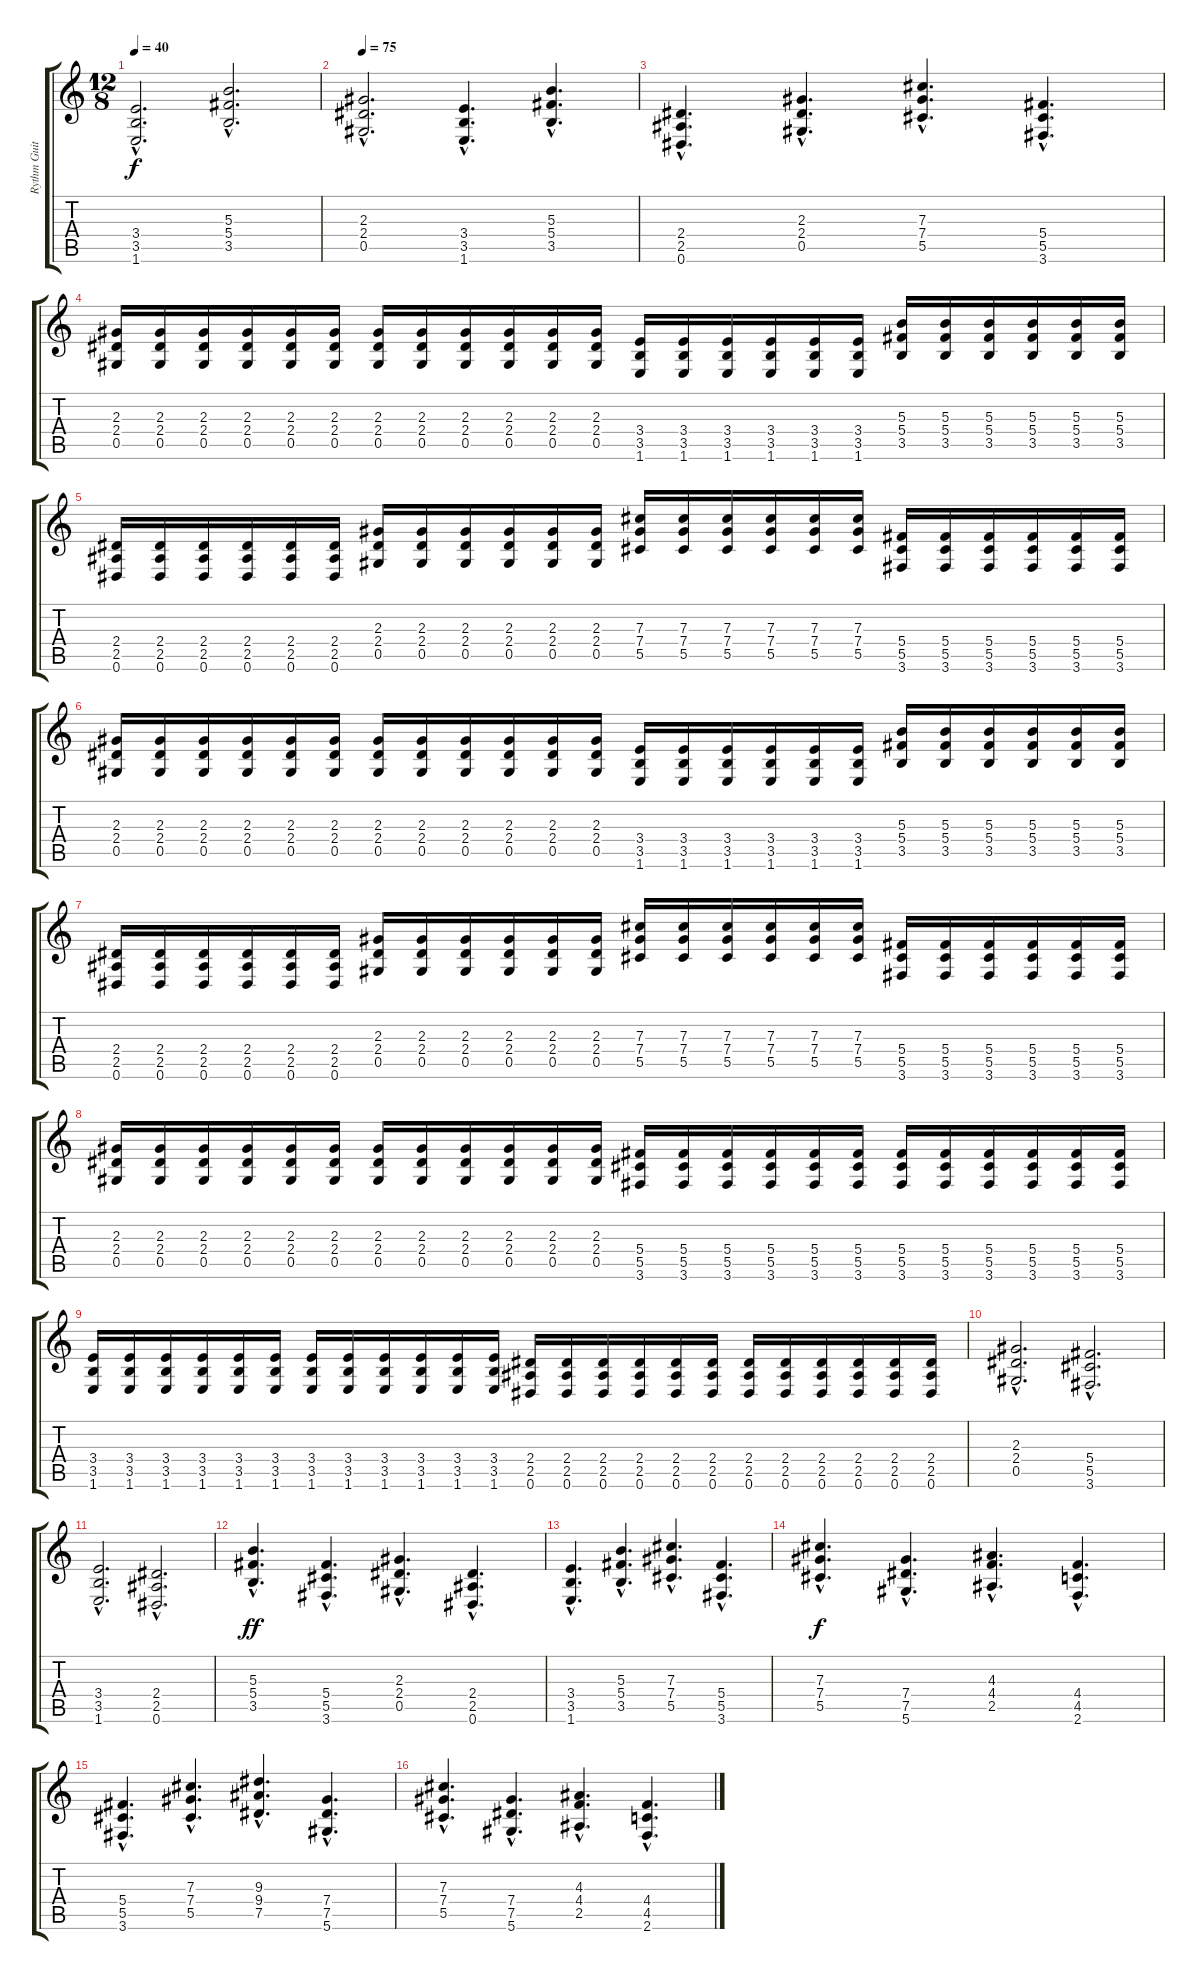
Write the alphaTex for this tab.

\track ("Rythm Guitar" "Rythm Guit") {instrument distortionguitar}
\staff {score tabs}
\tuning (Eb4 Bb3 Gb3 Db3 Ab2 Eb2) {hide}
\ts (12 8)
\tempo 40
\clef g2
\ks c
(3.4{hac} 3.5{hac} 1.6{hac}).2{d dy f} (5.3{hac} 5.4{hac} 3.5{hac}).2{d} |
\tempo 75
(2.3{hac} 2.4{hac} 0.5{hac}).2{d} (3.4{hac} 3.5{hac} 1.6{hac}).4{d} (5.3{hac} 5.4{hac} 3.5{hac}).4{d} |
(2.4{hac} 2.5{hac} 0.6{hac}).4{d} (2.3{hac} 2.4{hac} 0.5{hac}).4{d} (7.3{hac} 7.4{hac} 5.5{hac}).4{d} (5.4{hac} 5.5{hac} 3.6{hac}).4{d} |
(2.3 2.4 0.5).16 (2.3 2.4 0.5).16 (2.3 2.4 0.5).16 (2.3 2.4 0.5).16 (2.3 2.4 0.5).16 (2.3 2.4 0.5).16 (2.3 2.4 0.5).16 (2.3 2.4 0.5).16 (2.3 2.4 0.5).16 (2.3 2.4 0.5).16 (2.3 2.4 0.5).16 (2.3 2.4 0.5).16 (3.4 3.5 1.6).16 (3.4 3.5 1.6).16 (3.4 3.5 1.6).16 (3.4 3.5 1.6).16 (3.4 3.5 1.6).16 (3.4 3.5 1.6).16 (5.3 5.4 3.5).16 (5.3 5.4 3.5).16 (5.3 5.4 3.5).16 (5.3 5.4 3.5).16 (5.3 5.4 3.5).16 (5.3 5.4 3.5).16 |
(2.4 2.5 0.6).16 (2.4 2.5 0.6).16 (2.4 2.5 0.6).16 (2.4 2.5 0.6).16 (2.4 2.5 0.6).16 (2.4 2.5 0.6).16 (2.3 2.4 0.5).16 (2.3 2.4 0.5).16 (2.3 2.4 0.5).16 (2.3 2.4 0.5).16 (2.3 2.4 0.5).16 (2.3 2.4 0.5).16 (7.3 7.4 5.5).16 (7.3 7.4 5.5).16 (7.3 7.4 5.5).16 (7.3 7.4 5.5).16 (7.3 7.4 5.5).16 (7.3 7.4 5.5).16 (5.4 5.5 3.6).16 (5.4 5.5 3.6).16 (5.4 5.5 3.6).16 (5.4 5.5 3.6).16 (5.4 5.5 3.6).16 (5.4 5.5 3.6).16 |
(2.3 2.4 0.5).16 (2.3 2.4 0.5).16 (2.3 2.4 0.5).16 (2.3 2.4 0.5).16 (2.3 2.4 0.5).16 (2.3 2.4 0.5).16 (2.3 2.4 0.5).16 (2.3 2.4 0.5).16 (2.3 2.4 0.5).16 (2.3 2.4 0.5).16 (2.3 2.4 0.5).16 (2.3 2.4 0.5).16 (3.4 3.5 1.6).16 (3.4 3.5 1.6).16 (3.4 3.5 1.6).16 (3.4 3.5 1.6).16 (3.4 3.5 1.6).16 (3.4 3.5 1.6).16 (5.3 5.4 3.5).16 (5.3 5.4 3.5).16 (5.3 5.4 3.5).16 (5.3 5.4 3.5).16 (5.3 5.4 3.5).16 (5.3 5.4 3.5).16 |
(2.4 2.5 0.6).16 (2.4 2.5 0.6).16 (2.4 2.5 0.6).16 (2.4 2.5 0.6).16 (2.4 2.5 0.6).16 (2.4 2.5 0.6).16 (2.3 2.4 0.5).16 (2.3 2.4 0.5).16 (2.3 2.4 0.5).16 (2.3 2.4 0.5).16 (2.3 2.4 0.5).16 (2.3 2.4 0.5).16 (7.3 7.4 5.5).16 (7.3 7.4 5.5).16 (7.3 7.4 5.5).16 (7.3 7.4 5.5).16 (7.3 7.4 5.5).16 (7.3 7.4 5.5).16 (5.4 5.5 3.6).16 (5.4 5.5 3.6).16 (5.4 5.5 3.6).16 (5.4 5.5 3.6).16 (5.4 5.5 3.6).16 (5.4 5.5 3.6).16 |
(2.3 2.4 0.5).16 (2.3 2.4 0.5).16 (2.3 2.4 0.5).16 (2.3 2.4 0.5).16 (2.3 2.4 0.5).16 (2.3 2.4 0.5).16 (2.3 2.4 0.5).16 (2.3 2.4 0.5).16 (2.3 2.4 0.5).16 (2.3 2.4 0.5).16 (2.3 2.4 0.5).16 (2.3 2.4 0.5).16 (5.4 5.5 3.6).16 (5.4 5.5 3.6).16 (5.4 5.5 3.6).16 (5.4 5.5 3.6).16 (5.4 5.5 3.6).16 (5.4 5.5 3.6).16 (5.4 5.5 3.6).16 (5.4 5.5 3.6).16 (5.4 5.5 3.6).16 (5.4 5.5 3.6).16 (5.4 5.5 3.6).16 (5.4 5.5 3.6).16 |
(3.4 3.5 1.6).16 (3.4 3.5 1.6).16 (3.4 3.5 1.6).16 (3.4 3.5 1.6).16 (3.4 3.5 1.6).16 (3.4 3.5 1.6).16 (3.4 3.5 1.6).16 (3.4 3.5 1.6).16 (3.4 3.5 1.6).16 (3.4 3.5 1.6).16 (3.4 3.5 1.6).16 (3.4 3.5 1.6).16 (2.4 2.5 0.6).16 (2.4 2.5 0.6).16 (2.4 2.5 0.6).16 (2.4 2.5 0.6).16 (2.4 2.5 0.6).16 (2.4 2.5 0.6).16 (2.4 2.5 0.6).16 (2.4 2.5 0.6).16 (2.4 2.5 0.6).16 (2.4 2.5 0.6).16 (2.4 2.5 0.6).16 (2.4 2.5 0.6).16 |
(2.3{hac} 2.4{hac} 0.5{hac}).2{d} (5.4{hac} 5.5{hac} 3.6{hac}).2{d} |
(3.4{hac} 3.5{hac} 1.6{hac}).2{d} (2.4{hac} 2.5{hac} 0.6{hac}).2{d} |
(5.3{hac} 5.4{hac} 3.5{hac}).4{d dy ff} (5.4{hac} 5.5{hac} 3.6{hac}).4{d} (2.3{hac} 2.4{hac} 0.5{hac}).4{d} (2.4{hac} 2.5{hac} 0.6{hac}).4{d} |
(3.4{hac} 3.5{hac} 1.6{hac}).4{d} (5.3{hac} 5.4{hac} 3.5{hac}).4{d} (7.3{hac} 7.4{hac} 5.5{hac}).4{d} (5.4{hac} 5.5{hac} 3.6{hac}).4{d} |
(7.3{hac} 7.4{hac} 5.5{hac}).4{d dy f} (7.4{hac} 7.5{hac} 5.6{hac}).4{d} (4.3{hac} 4.4{hac} 2.5{hac}).4{d} (4.4{hac} 4.5{hac} 2.6{hac}).4{d} |
(5.4{hac} 5.5{hac} 3.6{hac}).4{d} (7.3{hac} 7.4{hac} 5.5{hac}).4{d} (9.3{hac} 9.4{hac} 7.5{hac}).4{d} (7.4{hac} 7.5{hac} 5.6{hac}).4{d} |
(7.3{hac} 7.4{hac} 5.5{hac}).4{d} (7.4{hac} 7.5{hac} 5.6{hac}).4{d} (4.3{hac} 4.4{hac} 2.5{hac}).4{d} (4.4{hac} 4.5{hac} 2.6{hac}).4{d}
